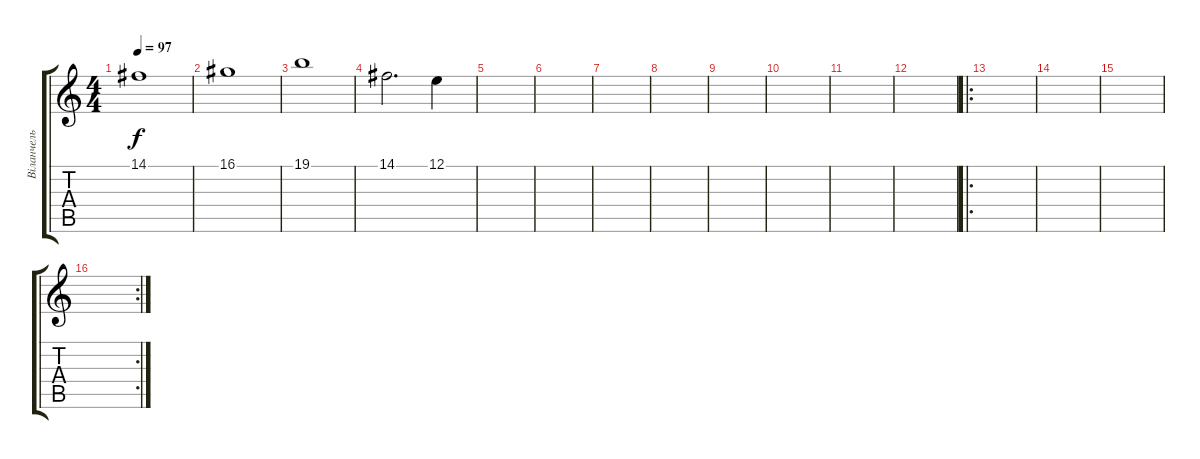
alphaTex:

\track ("Віланчель" "Віланчель") {instrument violin}
\staff {score tabs}
\tuning (E4 B3 G3 D3 A2 E2) {hide}
\ts (4 4)
\tempo 97
\clef g2
\ks c
14.1.1{dy f} |
16.1.1 |
19.1.1 |
14.1.2{d} 12.1.4 |
|
|
|
|
|
|
|
|
\ro
|
|
|
\rc 2
